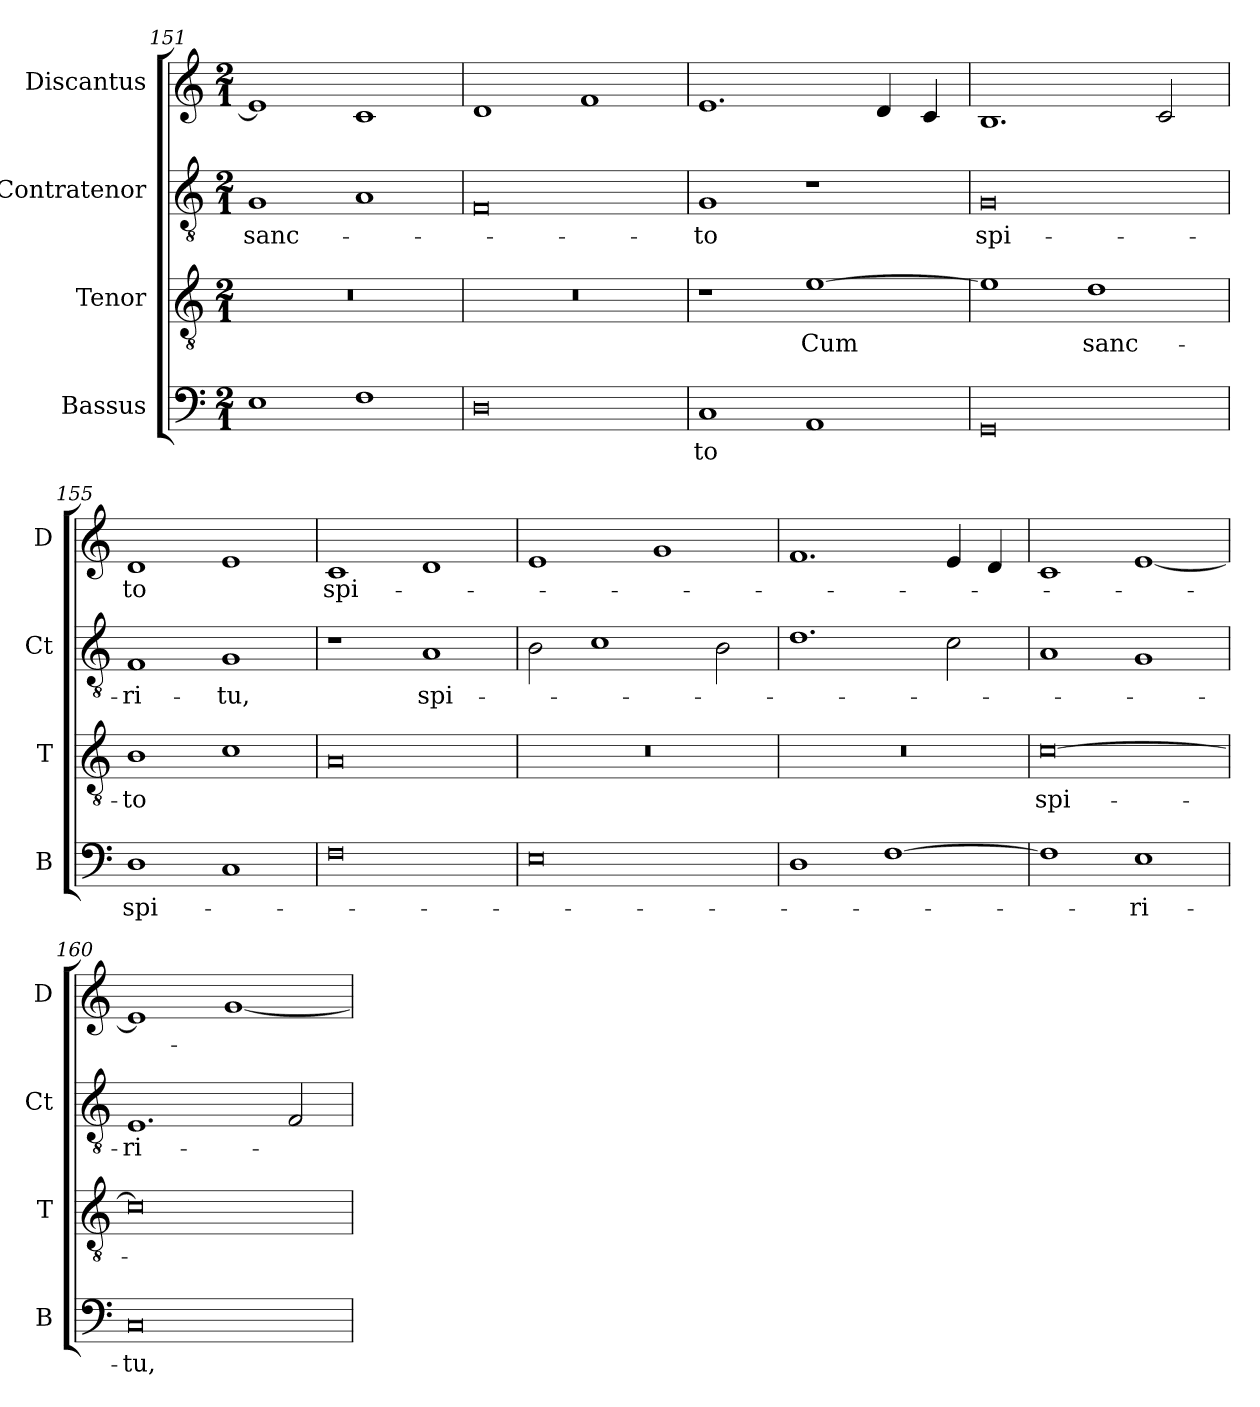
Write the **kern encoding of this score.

**kern	**text	**kern	**text	**kern	**text	**kern	**text
*part4	*part4	*part3	*part3	*part2	*part2	*part1	*part1
*staff4	*staff4	*staff3	*staff3	*staff2	*staff2	*staff1	*staff1
*I"Bassus	*	*I"Tenor	*	*I"Contratenor	*	*I"Discantus	*
*I'B	*	*I'T	*	*I'Ct	*	*I'D	*
*clefF4	*	*clefGv2	*	*clefGv2	*	*clefG2	*
*k[]	*	*k[]	*	*k[]	*	*k[]	*
*M2/1	*	*M2/1	*	*M2/1	*	*M2/1	*
=151	=151	=151	=151	=151	=151	=151	=151
1E	.	0r	.	1G	sanc-	1e]	.
1F	.	.	.	1A	.	1c	.
=152	=152	=152	=152	=152	=152	=152	=152
0D	.	0r	.	0F	.	1d	.
.	.	.	.	.	.	1f	.
=153	=153	=153	=153	=153	=153	=153	=153
1C	-to	1r	.	1G	-to	1.e	.
1AA	.	[1e	Cum	1r	.	.	.
.	.	.	.	.	.	4d/	.
.	.	.	.	.	.	4c/	.
=154	=154	=154	=154	=154	=154	=154	=154
0GG	.	1e]	.	0G	spi-	1.B	.
.	.	1d	sanc-	.	.	.	.
.	.	.	.	.	.	2c/	.
=155	=155	=155	=155	=155	=155	=155	=155
1D	spi-	1B	-to	1F	-ri-	1d	-to
1C	.	1c	.	1G	-tu,	1e	.
=156	=156	=156	=156	=156	=156	=156	=156
0F	.	0A	.	1r	.	1c	spi-
.	.	.	.	1A	spi-	1d	.
=157	=157	=157	=157	=157	=157	=157	=157
0E	.	0r	.	2B\	.	1e	.
.	.	.	.	1c	.	.	.
.	.	.	.	.	.	1g	.
.	.	.	.	2B\	.	.	.
=158	=158	=158	=158	=158	=158	=158	=158
1D	.	0r	.	1.d	.	1.f	.
[1F	.	.	.	.	.	.	.
.	.	.	.	2c\	.	4e/	.
.	.	.	.	.	.	4d/	.
=159	=159	=159	=159	=159	=159	=159	=159
1F]	.	[0c	spi-	1A	.	1c	.
1E	-ri-	.	.	1G	.	[1e	.
=160	=160	=160	=160	=160	=160	=160	=160
0C	-tu,	0c]	.	1.E	-ri-	1e]	.
.	.	.	.	.	.	[1g	.
.	.	.	.	2F/	.	.	.
=	=	=	=	=	=	=	=
*-	*-	*-	*-	*-	*-	*-	*-
